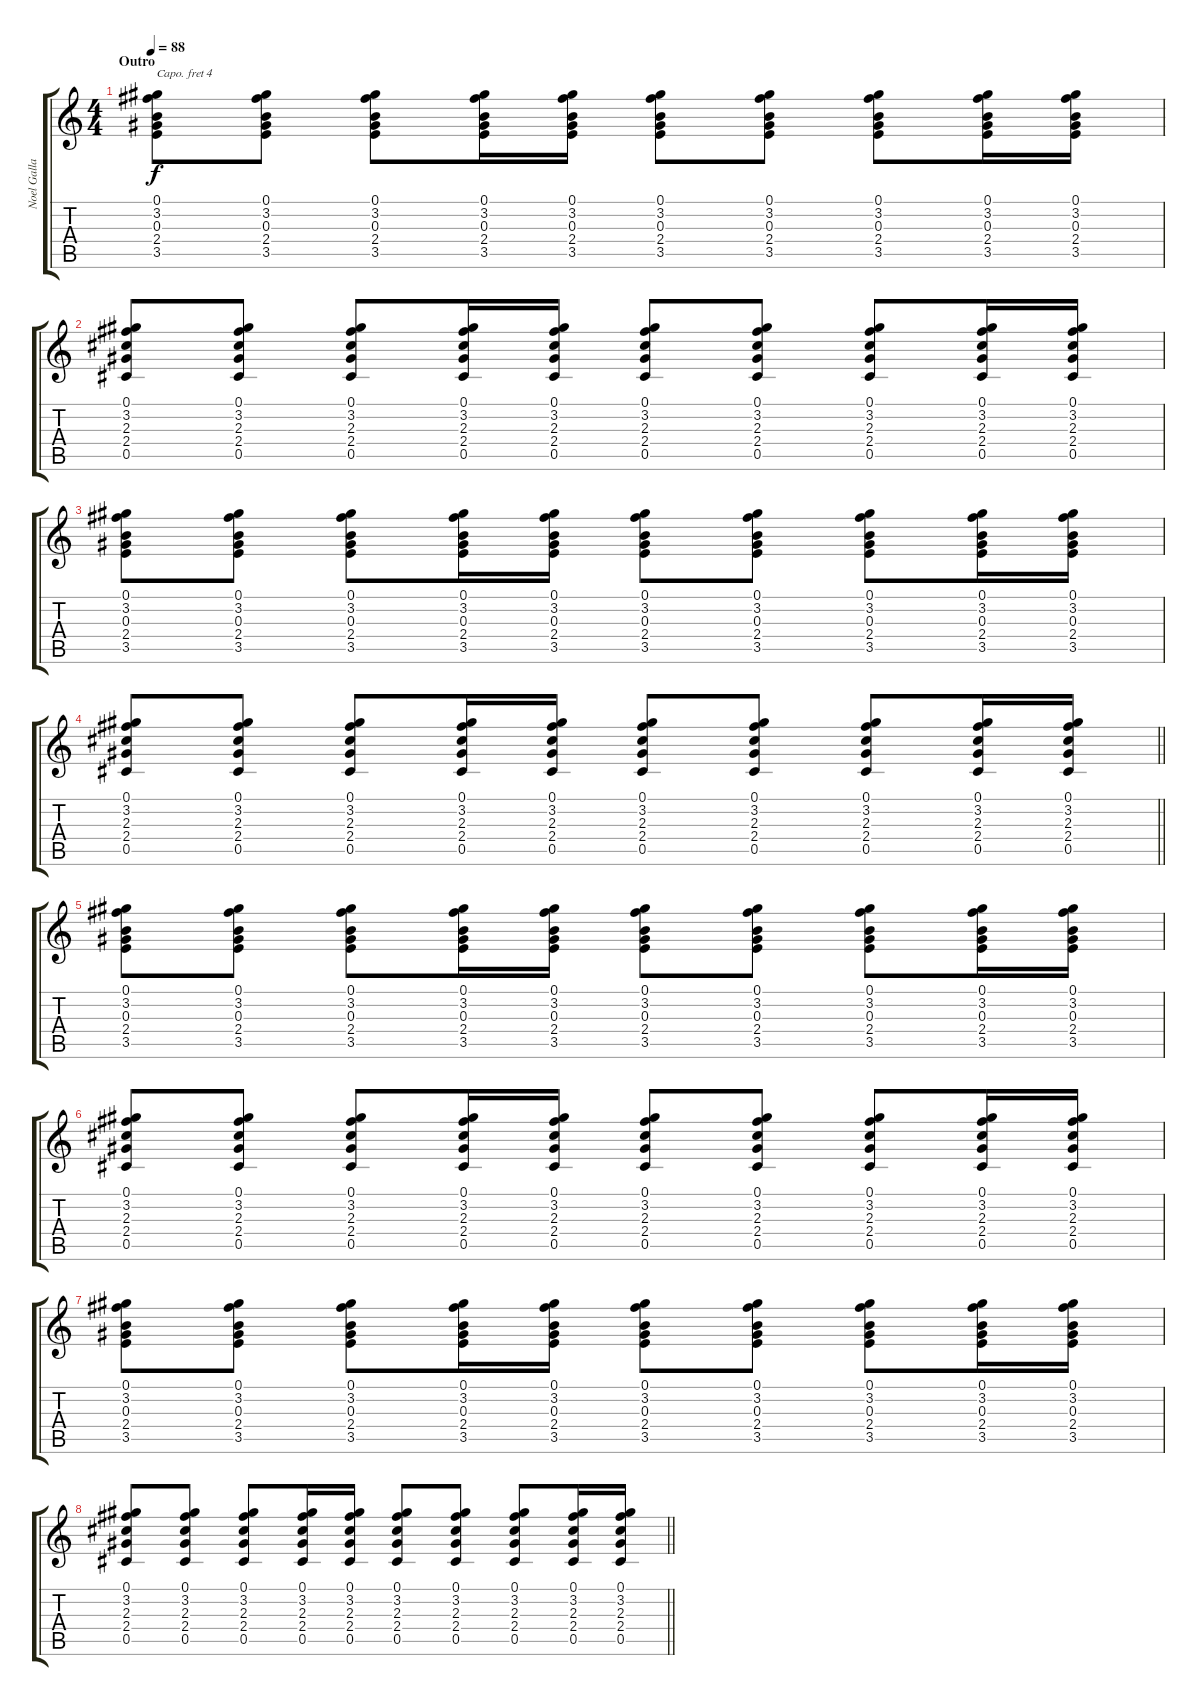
\track ("Noel Gallagher" "Noel Galla") {instrument acousticguitarsteel}
\staff {score tabs}
\capo 4
\tuning (E4 B3 G3 D3 A2 E2) {hide}
\ts (4 4)
\section ("" "Outro")
\tempo 88
\clef g2
\ks c
(0.1 3.2 0.3 2.4 3.5).8{dy f} (0.1 3.2 0.3 2.4 3.5).8 (0.1 3.2 0.3 2.4 3.5).8 (0.1 3.2 0.3 2.4 3.5).16 (0.1 3.2 0.3 2.4 3.5).16 (0.1 3.2 0.3 2.4 3.5).8 (0.1 3.2 0.3 2.4 3.5).8 (0.1 3.2 0.3 2.4 3.5).8 (0.1 3.2 0.3 2.4 3.5).16 (0.1 3.2 0.3 2.4 3.5).16 |
(0.1 3.2 2.3 2.4 0.5).8 (0.1 3.2 2.3 2.4 0.5).8 (0.1 3.2 2.3 2.4 0.5).8 (0.1 3.2 2.3 2.4 0.5).16 (0.1 3.2 2.3 2.4 0.5).16 (0.1 3.2 2.3 2.4 0.5).8 (0.1 3.2 2.3 2.4 0.5).8 (0.1 3.2 2.3 2.4 0.5).8 (0.1 3.2 2.3 2.4 0.5).16 (0.1 3.2 2.3 2.4 0.5).16 |
(0.1 3.2 0.3 2.4 3.5).8 (0.1 3.2 0.3 2.4 3.5).8 (0.1 3.2 0.3 2.4 3.5).8 (0.1 3.2 0.3 2.4 3.5).16 (0.1 3.2 0.3 2.4 3.5).16 (0.1 3.2 0.3 2.4 3.5).8 (0.1 3.2 0.3 2.4 3.5).8 (0.1 3.2 0.3 2.4 3.5).8 (0.1 3.2 0.3 2.4 3.5).16 (0.1 3.2 0.3 2.4 3.5).16 |
\barLineRight lightlight
(0.1 3.2 2.3 2.4 0.5).8 (0.1 3.2 2.3 2.4 0.5).8 (0.1 3.2 2.3 2.4 0.5).8 (0.1 3.2 2.3 2.4 0.5).16 (0.1 3.2 2.3 2.4 0.5).16 (0.1 3.2 2.3 2.4 0.5).8 (0.1 3.2 2.3 2.4 0.5).8 (0.1 3.2 2.3 2.4 0.5).8 (0.1 3.2 2.3 2.4 0.5).16 (0.1 3.2 2.3 2.4 0.5).16 |
(0.1 3.2 0.3 2.4 3.5).8 (0.1 3.2 0.3 2.4 3.5).8 (0.1 3.2 0.3 2.4 3.5).8 (0.1 3.2 0.3 2.4 3.5).16 (0.1 3.2 0.3 2.4 3.5).16 (0.1 3.2 0.3 2.4 3.5).8 (0.1 3.2 0.3 2.4 3.5).8 (0.1 3.2 0.3 2.4 3.5).8 (0.1 3.2 0.3 2.4 3.5).16 (0.1 3.2 0.3 2.4 3.5).16 |
(0.1 3.2 2.3 2.4 0.5).8 (0.1 3.2 2.3 2.4 0.5).8 (0.1 3.2 2.3 2.4 0.5).8 (0.1 3.2 2.3 2.4 0.5).16 (0.1 3.2 2.3 2.4 0.5).16 (0.1 3.2 2.3 2.4 0.5).8 (0.1 3.2 2.3 2.4 0.5).8 (0.1 3.2 2.3 2.4 0.5).8 (0.1 3.2 2.3 2.4 0.5).16 (0.1 3.2 2.3 2.4 0.5).16 |
(0.1 3.2 0.3 2.4 3.5).8 (0.1 3.2 0.3 2.4 3.5).8 (0.1 3.2 0.3 2.4 3.5).8 (0.1 3.2 0.3 2.4 3.5).16 (0.1 3.2 0.3 2.4 3.5).16 (0.1 3.2 0.3 2.4 3.5).8 (0.1 3.2 0.3 2.4 3.5).8 (0.1 3.2 0.3 2.4 3.5).8 (0.1 3.2 0.3 2.4 3.5).16 (0.1 3.2 0.3 2.4 3.5).16 |
\barLineRight lightlight
(0.1 3.2 2.3 2.4 0.5).8 (0.1 3.2 2.3 2.4 0.5).8 (0.1 3.2 2.3 2.4 0.5).8 (0.1 3.2 2.3 2.4 0.5).16 (0.1 3.2 2.3 2.4 0.5).16 (0.1 3.2 2.3 2.4 0.5).8 (0.1 3.2 2.3 2.4 0.5).8 (0.1 3.2 2.3 2.4 0.5).8 (0.1 3.2 2.3 2.4 0.5).16 (0.1 3.2 2.3 2.4 0.5).16
